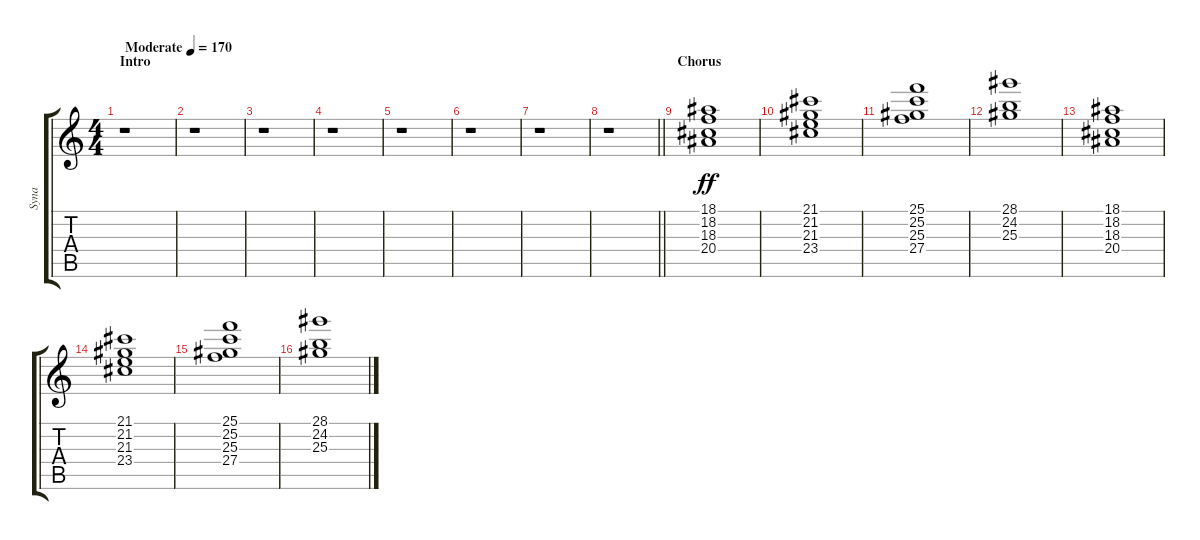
\track ("Syna" "Syna") {instrument pad4choir}
\staff {score tabs}
\tuning (E4 B3 G3 D3 A2 E2) {hide}
\ts (4 4)
\section ("" "Intro")
\tempo (170 "Moderate")
\clef g2
\ks c
r.1{dy ff instrument pad4choir} |
r.1 |
r.1 |
r.1 |
r.1 |
r.1 |
r.1 |
\barLineRight lightlight
r.1 |
\section ("" "Chorus")
(18.1 18.2 18.3 20.4).1 |
(21.1 21.2 21.3 23.4).1 |
(25.1 25.2 25.3 27.4).1 |
(28.1 24.2 25.3).1 |
(18.1 18.2 18.3 20.4).1 |
(21.1 21.2 21.3 23.4).1 |
(25.1 25.2 25.3 27.4).1 |
(28.1 24.2 25.3).1
